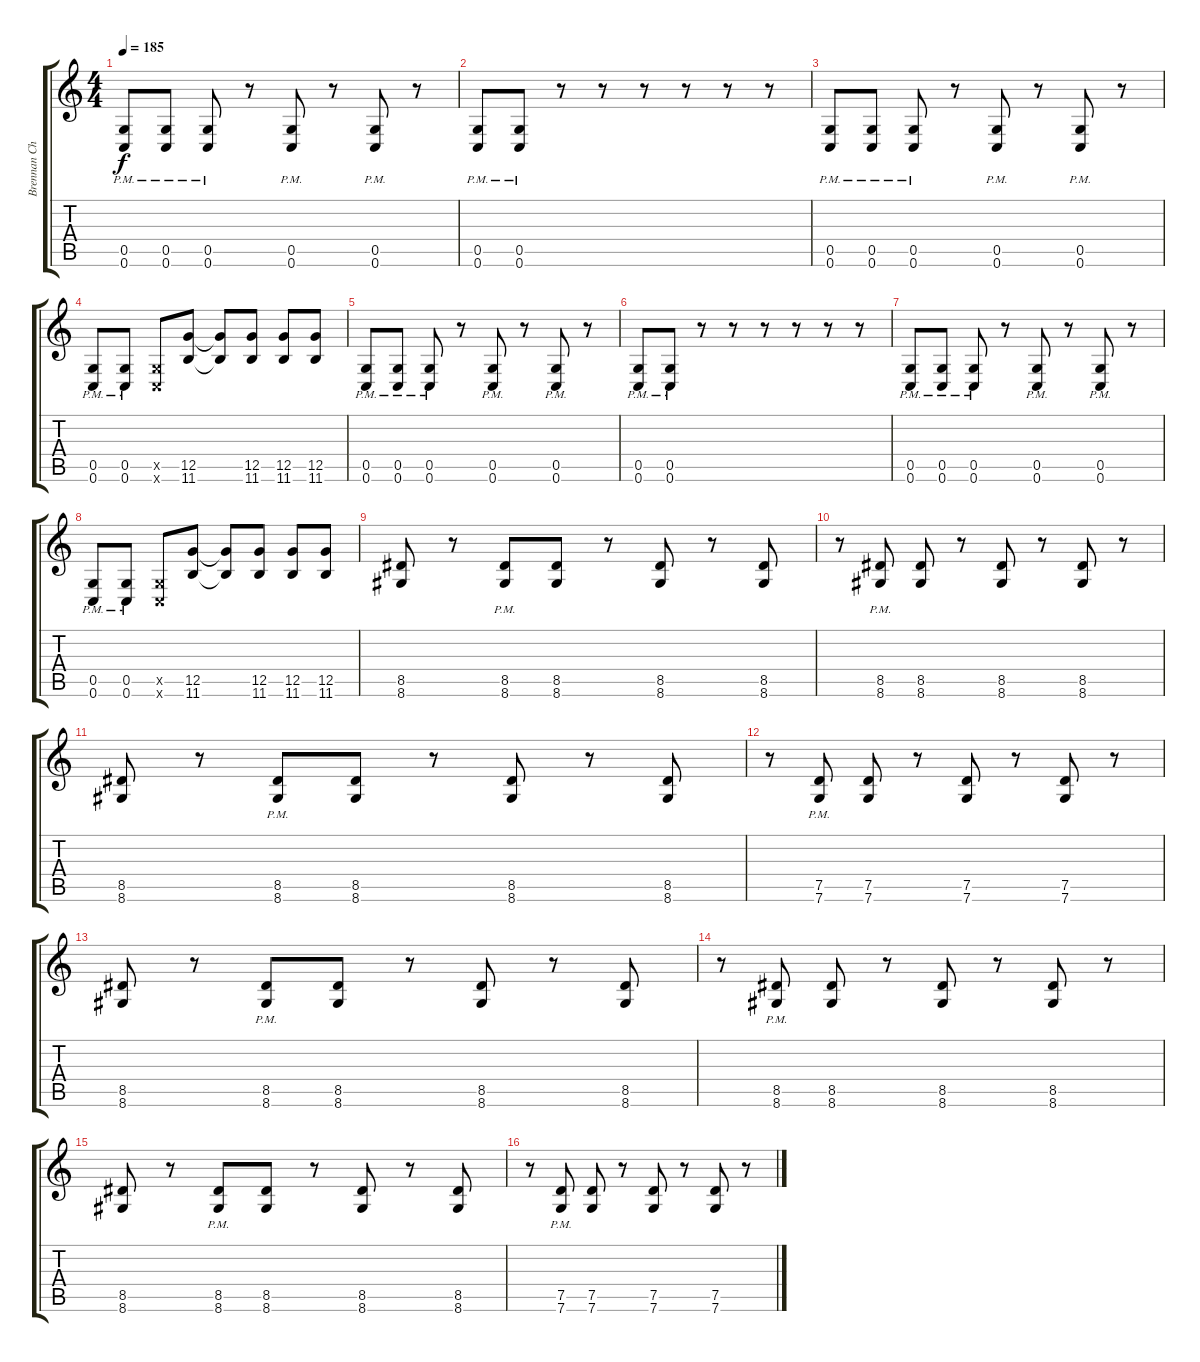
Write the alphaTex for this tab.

\track ("Brennan Chaulk 2" "Brennan Ch") {instrument distortionguitar}
\staff {score tabs}
\tuning (D4 A3 F3 C3 G2 C2) {hide}
\ts (4 4)
\tempo 185
\clef g2
\ks c
(0.5{pm} 0.6{pm}).8{dy f} (0.5{pm} 0.6{pm}).8 (0.5{pm} 0.6{pm}).8 r.8 (0.5{pm} 0.6{pm}).8 r.8 (0.5{pm} 0.6{pm}).8 r.8 |
(0.5{pm} 0.6{pm}).8 (0.5{pm} 0.6{pm}).8 r.8 r.8 r.8 r.8 r.8 r.8 |
(0.5{pm} 0.6{pm}).8 (0.5{pm} 0.6{pm}).8 (0.5{pm} 0.6{pm}).8 r.8 (0.5{pm} 0.6{pm}).8 r.8 (0.5{pm} 0.6{pm}).8 r.8 |
(0.5{pm} 0.6{pm}).8 (0.5{pm} 0.6{pm}).8 (0.5{x} 0.6{x}).8 (12.5 11.6).8 (12.5{t} 11.6{t}).8 (12.5 11.6).8 (12.5 11.6).8 (12.5 11.6).8 |
(0.5{pm} 0.6{pm}).8 (0.5{pm} 0.6{pm}).8 (0.5{pm} 0.6{pm}).8 r.8 (0.5{pm} 0.6{pm}).8 r.8 (0.5{pm} 0.6{pm}).8 r.8 |
(0.5{pm} 0.6{pm}).8 (0.5{pm} 0.6{pm}).8 r.8 r.8 r.8 r.8 r.8 r.8 |
(0.5{pm} 0.6{pm}).8 (0.5{pm} 0.6{pm}).8 (0.5{pm} 0.6{pm}).8 r.8 (0.5{pm} 0.6{pm}).8 r.8 (0.5{pm} 0.6{pm}).8 r.8 |
(0.5{pm} 0.6{pm}).8 (0.5{pm} 0.6{pm}).8 (0.5{x} 0.6{x}).8 (12.5 11.6).8 (12.5{t} 11.6{t}).8 (12.5 11.6).8 (12.5 11.6).8 (12.5 11.6).8 |
(8.5 8.6).8 r.8 (8.5{pm} 8.6{pm}).8 (8.5 8.6).8 r.8 (8.5 8.6).8 r.8 (8.5 8.6).8 |
r.8 (8.5{pm} 8.6{pm}).8 (8.5 8.6).8 r.8 (8.5 8.6).8 r.8 (8.5 8.6).8 r.8 |
(8.5 8.6).8 r.8 (8.5{pm} 8.6{pm}).8 (8.5 8.6).8 r.8 (8.5 8.6).8 r.8 (8.5 8.6).8 |
r.8 (7.5{pm} 7.6{pm}).8 (7.5 7.6).8 r.8 (7.5 7.6).8 r.8 (7.5 7.6).8 r.8 |
(8.5 8.6).8 r.8 (8.5{pm} 8.6{pm}).8 (8.5 8.6).8 r.8 (8.5 8.6).8 r.8 (8.5 8.6).8 |
r.8 (8.5{pm} 8.6{pm}).8 (8.5 8.6).8 r.8 (8.5 8.6).8 r.8 (8.5 8.6).8 r.8 |
(8.5 8.6).8 r.8 (8.5{pm} 8.6{pm}).8 (8.5 8.6).8 r.8 (8.5 8.6).8 r.8 (8.5 8.6).8 |
r.8 (7.5{pm} 7.6{pm}).8 (7.5 7.6).8 r.8 (7.5 7.6).8 r.8 (7.5 7.6).8 r.8
